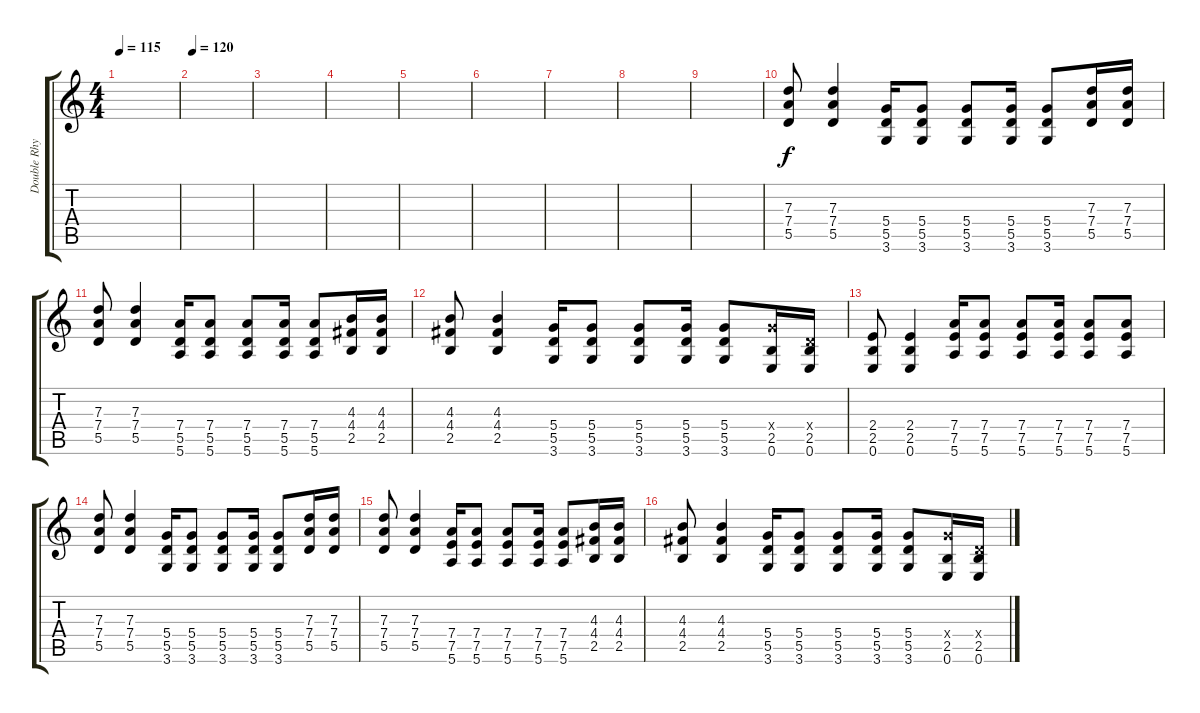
\track ("Double Rhytm" "Double Rhy") {instrument overdrivenguitar}
\staff {score tabs}
\tuning (E4 B3 G3 D3 A2 E2) {hide}
\ts (4 4)
\tempo 115
\clef g2
\ks c
|
\tempo 120
|
|
|
|
|
|
|
|
(7.3 7.4 5.5).8 (7.3 7.4 5.5).4 (5.4 5.5 3.6).16 (5.4 5.5 3.6).8 (5.4 5.5 3.6).8 (5.4 5.5 3.6).16 (5.4 5.5 3.6).8 (7.3 7.4 5.5).16 (7.3 7.4 5.5).16 |
(7.3 7.4 5.5).8 (7.3 7.4 5.5).4 (7.4 5.5 5.6).16 (7.4 5.5 5.6).8 (7.4 5.5 5.6).8 (7.4 5.5 5.6).16 (7.4 5.5 5.6).8 (4.3 4.4 2.5).16 (4.3 4.4 2.5).16 |
(4.3 4.4 2.5).8 (4.3 4.4 2.5).4 (5.4 5.5 3.6).16 (5.4 5.5 3.6).8 (5.4 5.5 3.6).8 (5.4 5.5 3.6).16 (5.4 5.5 3.6).8 (5.4{x} 2.5 0.6).16 (0.4{x} 2.5 0.6).16 |
(2.4 2.5 0.6).8 (2.4 2.5 0.6).4 (7.4 7.5 5.6).16 (7.4 7.5 5.6).8 (7.4 7.5 5.6).8 (7.4 7.5 5.6).16 (7.4 7.5 5.6).8 (7.4 7.5 5.6).8 |
(7.3 7.4 5.5).8 (7.3 7.4 5.5).4 (5.4 5.5 3.6).16 (5.4 5.5 3.6).8 (5.4 5.5 3.6).8 (5.4 5.5 3.6).16 (5.4 5.5 3.6).8 (7.3 7.4 5.5).16 (7.3 7.4 5.5).16 |
(7.3 7.4 5.5).8 (7.3 7.4 5.5).4 (7.4 7.5 5.6).16 (7.4 7.5 5.6).8 (7.4 7.5 5.6).8 (7.4 7.5 5.6).16 (7.4 7.5 5.6).8 (4.3 4.4 2.5).16 (4.3 4.4 2.5).16 |
(4.3 4.4 2.5).8 (4.3 4.4 2.5).4 (5.4 5.5 3.6).16 (5.4 5.5 3.6).8 (5.4 5.5 3.6).8 (5.4 5.5 3.6).16 (5.4 5.5 3.6).8 (5.4{x} 2.5 0.6).16 (0.4{x} 2.5 0.6).16
